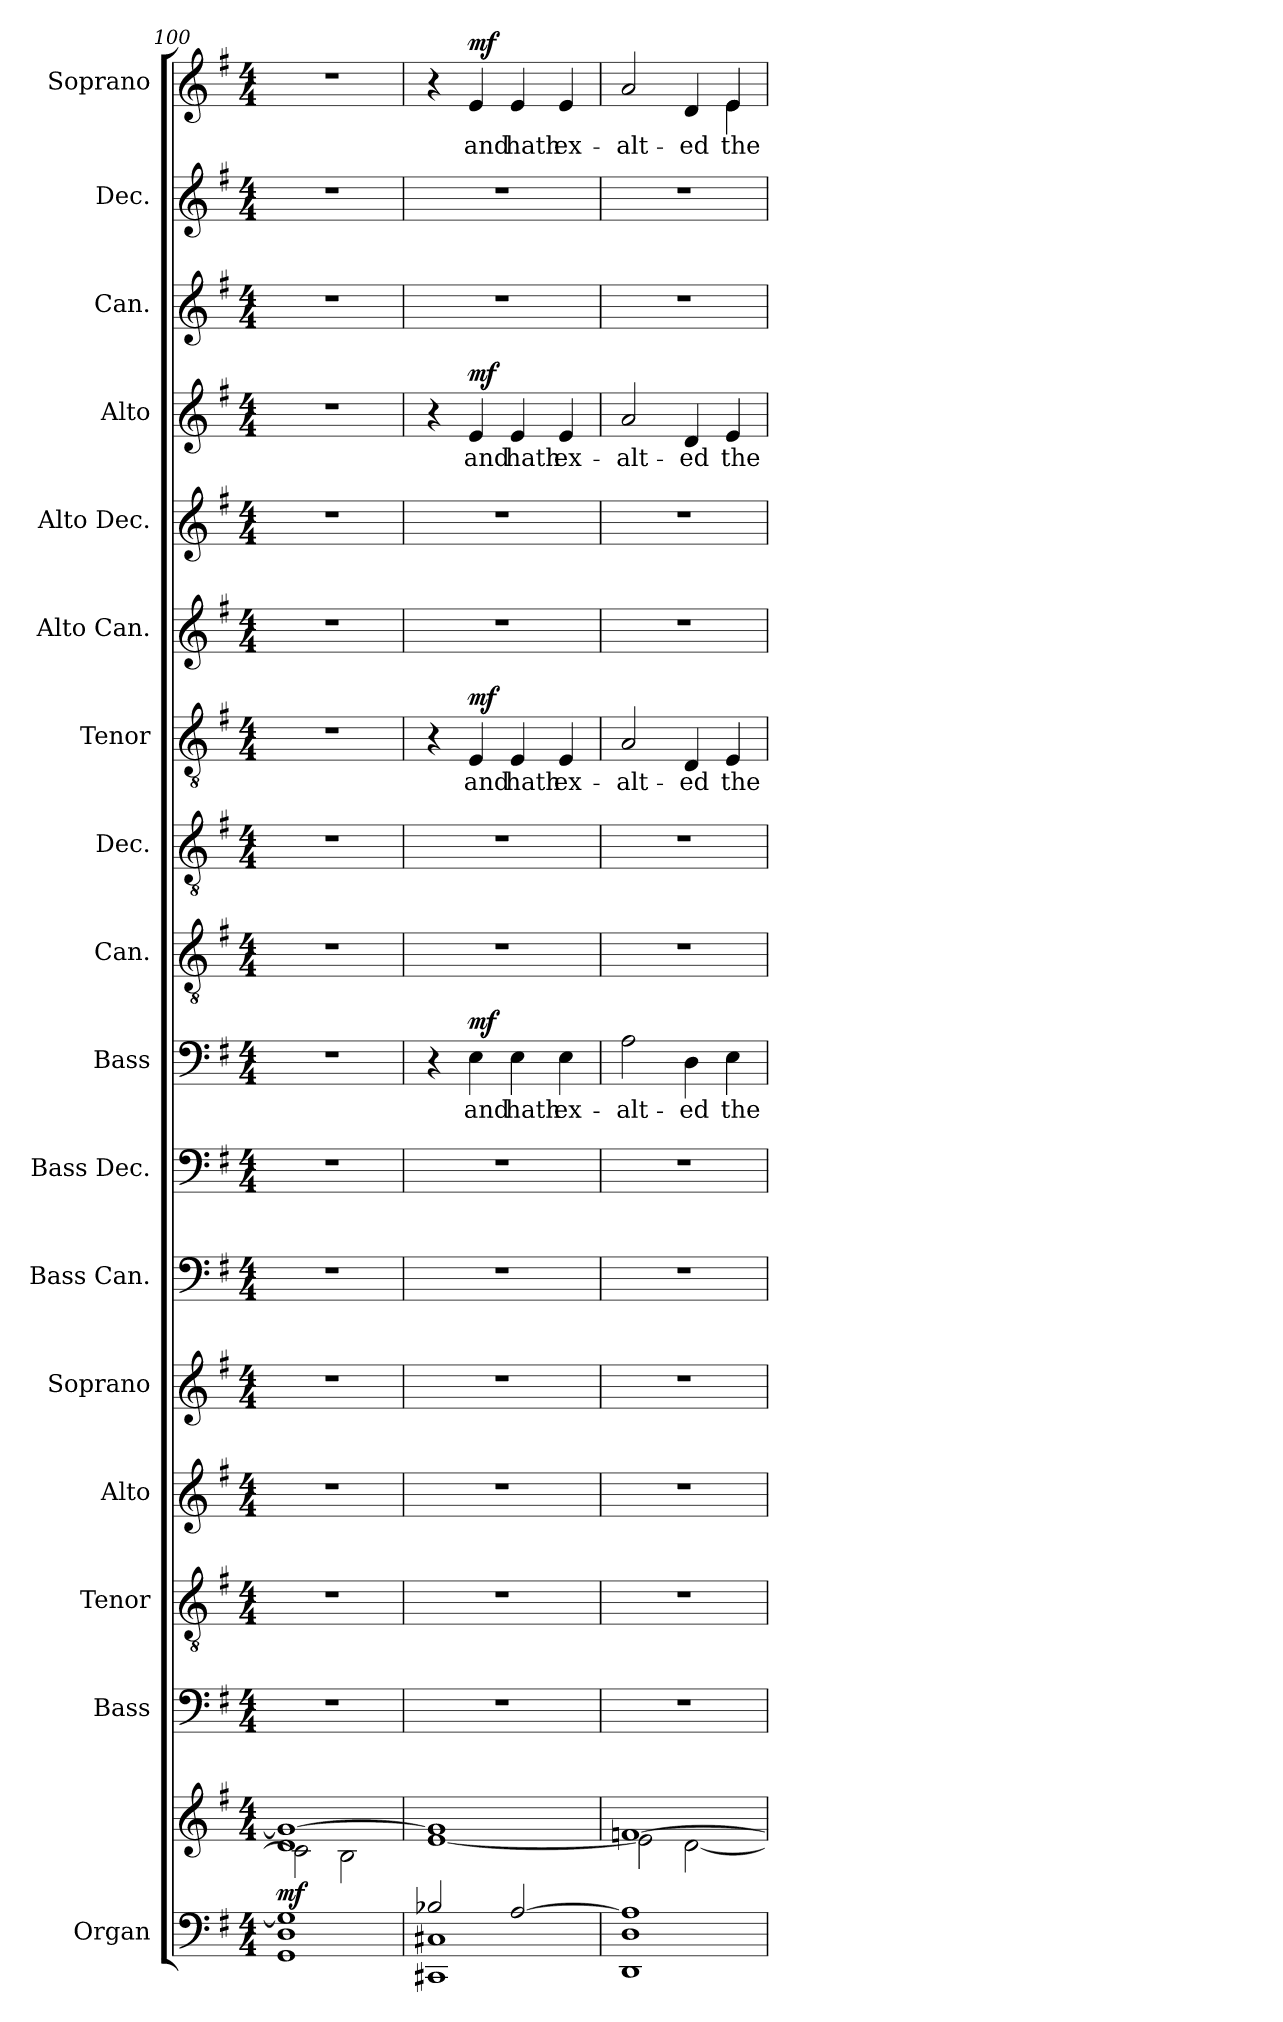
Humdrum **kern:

**kern	**kern	**dynam	**kern	**kern	**kern	**kern	**kern	**kern	**kern	**text	**dynam	**kern	**kern	**kern	**text	**dynam	**kern	**kern	**kern	**text	**dynam	**kern	**kern	**kern	**text	**dynam
*part17	*part17	*part17	*part16	*part15	*part14	*part13	*part12	*part11	*part10	*part10	*part10	*part9	*part8	*part7	*part7	*part7	*part6	*part5	*part4	*part4	*part4	*part3	*part2	*part1	*part1	*part1
*staff18	*staff17	*staff17/18	*staff16	*staff15	*staff14	*staff13	*staff12	*staff11	*staff10	*staff10	*staff10	*staff9	*staff8	*staff7	*staff7	*staff7	*staff6	*staff5	*staff4	*staff4	*staff4	*staff3	*staff2	*staff1	*staff1	*staff1
*I"Organ	*	*	*I"Bass	*I"Tenor	*I"Alto	*I"Soprano	*I"Bass Can.	*I"Bass Dec.	*I"Bass	*	*	*I"Can.	*I"Dec.	*I"Tenor	*	*	*I"Alto Can.	*I"Alto Dec.	*I"Alto	*	*	*I"Can.	*I"Dec.	*I"Soprano	*	*
*I'Org.	*	*	*I'B.	*I'T.	*I'A.	*I'S.	*I'B.   Can.	*I'Dec.	*I'B.	*	*	*	*I'Dec.	*I'T.	*	*	*I'A.   Can.	*I'Dec.	*I'A.	*	*	*	*I'Dec.	*I'S.	*	*
*clefF4	*clefG2	*	*clefF4	*clefGv2	*clefG2	*clefG2	*clefF4	*clefF4	*clefF4	*	*	*clefGv2	*clefGv2	*clefGv2	*	*	*clefG2	*clefG2	*clefG2	*	*	*clefG2	*clefG2	*clefG2	*	*
*	*	*	*	*ITrd7c12	*	*	*	*	*	*	*	*ITrd7c12	*ITrd7c12	*ITrd7c12	*	*	*	*	*	*	*	*	*	*	*	*
*k[f#]	*k[f#]	*	*k[f#]	*k[f#]	*k[f#]	*k[f#]	*k[f#]	*k[f#]	*k[f#]	*	*	*k[f#]	*k[f#]	*k[f#]	*	*	*k[f#]	*k[f#]	*k[f#]	*	*	*k[f#]	*k[f#]	*k[f#]	*	*
*G:	*G:	*	*G:	*G:	*G:	*G:	*G:	*G:	*G:	*	*	*G:	*G:	*G:	*	*	*G:	*G:	*G:	*	*	*G:	*G:	*G:	*	*
*M4/4	*M4/4	*	*M4/4	*M4/4	*M4/4	*M4/4	*M4/4	*M4/4	*M4/4	*	*	*M4/4	*M4/4	*M4/4	*	*	*M4/4	*M4/4	*M4/4	*	*	*M4/4	*M4/4	*M4/4	*	*
=100	=100	=100	=100	=100	=100	=100	=100	=100	=100	=100	=100	=100	=100	=100	=100	=100	=100	=100	=100	=100	=100	=100	=100	=100	=100	=100
*	*^	*	*	*	*	*	*	*	*	*	*	*	*	*	*	*	*	*	*	*	*	*	*	*	*	*
1GGi 1Di 1Gi]	1di 1gi_	2ci\]	mf	1r	1r	1r	1r	1r	1r	1r	.	.	1r	1r	1r	.	.	1r	1r	1r	.	.	1r	1r	1r	.	.
.	.	2Bi\	.	.	.	.	.	.	.	.	.	.	.	.	.	.	.	.	.	.	.	.	.	.	.	.	.
*	*v	*v	*	*	*	*	*	*	*	*	*	*	*	*	*	*	*	*	*	*	*	*	*	*	*	*	*
=101	=101	=101	=101	=101	=101	=101	=101	=101	=101	=101	=101	=101	=101	=101	=101	=101	=101	=101	=101	=101	=101	=101	=101	=101	=101	=101
*^	*	*	*	*	*	*	*	*	*	*	*	*	*	*	*	*	*	*	*	*	*	*	*	*	*	*
2B-Xi/	1CC#Xi 1C#Xi	[1ei 1gi]	.	1r	1r	1r	1r	1r	1r	4r	.	.	1r	1r	4r	.	.	1r	1r	4r	.	.	1r	1r	4r	.	.
!	!	!	!	!	!	!	!	!	!	!	!LO:LY:b:color=#000000	!	!	!	!	!	!	!	!	!	!	!	!	!	!	!	!
!	!	!	!	!	!	!	!	!	!	!	!	!	!	!	!	!LO:LY:b:color=#000000	!	!	!	!	!	!	!	!	!	!	!
!	!	!	!	!	!	!	!	!	!	!	!	!	!	!	!	!	!	!	!	!	!LO:LY:b:color=#000000	!	!	!	!	!	!
!	!	!	!	!	!	!	!	!	!	!	!	!	!	!	!	!	!	!	!	!	!	!	!	!	!	!LO:LY:b:color=#000000	!
.	.	.	.	.	.	.	.	.	.	4Ei\	and	mf	.	.	4EEi/	and	mf	.	.	4ei/	and	mf	.	.	4ei/	and	mf
!	!	!	!	!	!	!	!	!	!	!	!LO:LY:b:color=#000000	!	!	!	!	!	!	!	!	!	!	!	!	!	!	!	!
!	!	!	!	!	!	!	!	!	!	!	!	!	!	!	!	!LO:LY:b:color=#000000	!	!	!	!	!	!	!	!	!	!	!
!	!	!	!	!	!	!	!	!	!	!	!	!	!	!	!	!	!	!	!	!	!LO:LY:b:color=#000000	!	!	!	!	!	!
!	!	!	!	!	!	!	!	!	!	!	!	!	!	!	!	!	!	!	!	!	!	!	!	!	!	!LO:LY:b:color=#000000	!
[2Ai/	.	.	.	.	.	.	.	.	.	4Ei\	hath	.	.	.	4EEi/	hath	.	.	.	4ei/	hath	.	.	.	4ei/	hath	.
!	!	!	!	!	!	!	!	!	!	!	!LO:LY:b:color=#000000	!	!	!	!	!	!	!	!	!	!	!	!	!	!	!	!
!	!	!	!	!	!	!	!	!	!	!	!	!	!	!	!	!LO:LY:b:color=#000000	!	!	!	!	!	!	!	!	!	!	!
!	!	!	!	!	!	!	!	!	!	!	!	!	!	!	!	!	!	!	!	!	!LO:LY:b:color=#000000	!	!	!	!	!	!
!	!	!	!	!	!	!	!	!	!	!	!	!	!	!	!	!	!	!	!	!	!	!	!	!	!	!LO:LY:b:color=#000000	!
.	.	.	.	.	.	.	.	.	.	4Ei\	ex-	.	.	.	4EEi/	ex-	.	.	.	4ei/	ex-	.	.	.	4ei/	ex-	.
*v	*v	*	*	*	*	*	*	*	*	*	*	*	*	*	*	*	*	*	*	*	*	*	*	*	*	*	*
=102	=102	=102	=102	=102	=102	=102	=102	=102	=102	=102	=102	=102	=102	=102	=102	=102	=102	=102	=102	=102	=102	=102	=102	=102	=102	=102
*	*^	*	*	*	*	*	*	*	*	*	*	*	*	*	*	*	*	*	*	*	*	*	*	*	*	*
!	!	!	!	!	!	!	!	!	!	!	!LO:LY:b:color=#000000	!	!	!	!	!	!	!	!	!	!	!	!	!	!	!	!
!	!	!	!	!	!	!	!	!	!	!	!	!	!	!	!	!LO:LY:b:color=#000000	!	!	!	!	!	!	!	!	!	!	!
!	!	!	!	!	!	!	!	!	!	!	!	!	!	!	!	!	!	!	!	!	!LO:LY:b:color=#000000	!	!	!	!	!	!
!	!	!	!	!	!	!	!	!	!	!	!	!	!	!	!	!	!	!	!	!	!	!	!	!	!	!LO:LY:b:color=#000000	!
*	*	*	*	*	*	*	*	*	*	*	*	*	*	*	*	*	*	*	*	*	*	*	*	*	*^	*	*
1DDi 1Di 1Ai]	[1fni	2ei\]	.	1r	1r	1r	1r	1r	1r	2Ai\	-alt-	.	1r	1r	2AAi/	-alt-	.	1r	1r	2ai/	-alt-	.	1r	1r	2ai/	2ryy	-alt-	.
!	!	!	!	!	!	!	!	!	!	!	!LO:LY:b:color=#000000	!	!	!	!	!	!	!	!	!	!	!	!	!	!	!	!	!
!	!	!	!	!	!	!	!	!	!	!	!	!	!	!	!	!LO:LY:b:color=#000000	!	!	!	!	!	!	!	!	!	!	!	!
!	!	!	!	!	!	!	!	!	!	!	!	!	!	!	!	!	!	!	!	!	!LO:LY:b:color=#000000	!	!	!	!	!	!	!
!	!	!	!	!	!	!	!	!	!	!	!	!	!	!	!	!	!	!	!	!	!	!	!	!	!	!	!LO:LY:b:color=#000000	!
.	.	[2di\	.	.	.	.	.	.	.	4Di\	-ed	.	.	.	4DDi/	-ed	.	.	.	4di/	-ed	.	.	.	4di/	4ryy	-ed	.
!	!	!	!	!	!	!	!	!	!	!	!LO:LY:b:color=#000000	!	!	!	!	!	!	!	!	!	!	!	!	!	!	!	!	!
!	!	!	!	!	!	!	!	!	!	!	!	!	!	!	!	!LO:LY:b:color=#000000	!	!	!	!	!	!	!	!	!	!	!	!
!	!	!	!	!	!	!	!	!	!	!	!	!	!	!	!	!	!	!	!	!	!LO:LY:b:color=#000000	!	!	!	!	!	!	!
!	!	!	!	!	!	!	!	!	!	!	!	!	!	!	!	!	!	!	!	!	!	!	!	!	!	!	!LO:LY:b:color=#000000	!
.	.	.	.	.	.	.	.	.	.	4Ei\	the	.	.	.	4EEi/	the	.	.	.	4ei/	the	.	.	.	4ei/	4ei\	the	.
*	*v	*v	*	*	*	*	*	*	*	*	*	*	*	*	*	*	*	*	*	*	*	*	*	*	*v	*v	*	*
=	=	=	=	=	=	=	=	=	=	=	=	=	=	=	=	=	=	=	=	=	=	=	=	=	=	=
*-	*-	*-	*-	*-	*-	*-	*-	*-	*-	*-	*-	*-	*-	*-	*-	*-	*-	*-	*-	*-	*-	*-	*-	*-	*-	*-
